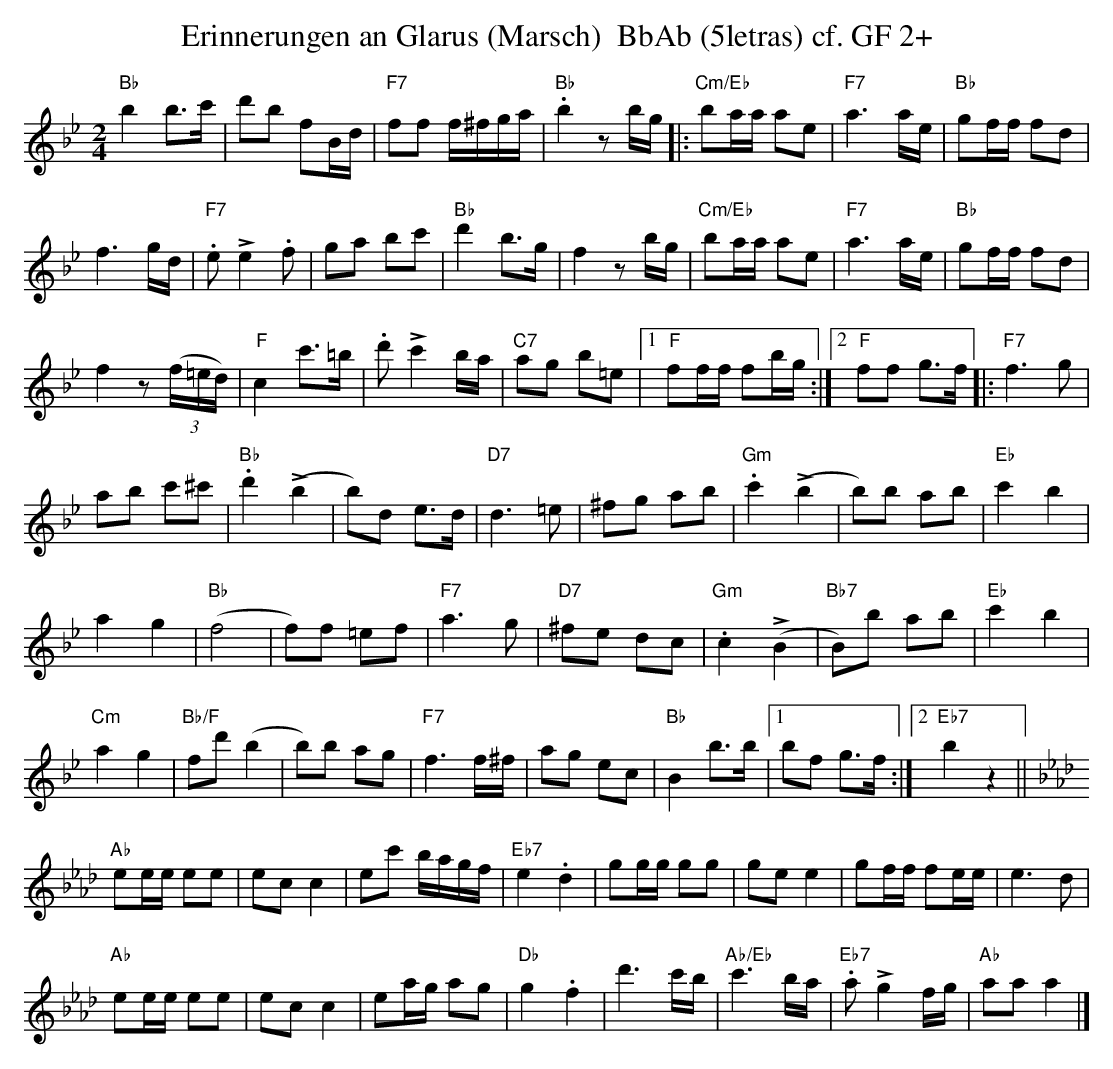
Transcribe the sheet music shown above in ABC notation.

X:1
T:Erinnerungen an Glarus (Marsch)  BbAb (5letras) cf. GF 2+
M:2/4
L:1/8
K:Bbmaj%%MIDI gchordon
"Bb"b2b>c' | d'b fB/2d/2 | "F7"ff f/2^f/2g/2a/2 | "Bb".b2zb/2g/2 |: "Cm/Eb"ba/2a/2 ae | "F7"a3a/2e/2 | "Bb"gf/2f/2 fd |
f3g/2d/2 | "F7".e!>!e2.f | ga bc' | "Bb"d'2 b>g | f2zb/2g/2 | "Cm/Eb"ba/2a/2 ae | "F7"a3a/2e/2 | "Bb"gf/2f/2 fd |
f2z((3f/2=e/2d/2) | "F"c2 c'>=b | .d' !>!c'2b/2a/2 | "C7"ag b=e |1 "F"ff/2f/2 fb/2g/2 :|2 "F"ff g>f |: "F7"f3g |
ab c'^c' | "Bb".d'2 (!>!b2 | b)d e>d | "D7"d3=e | ^fg ab | "Gm".c'2 (!>!b2 | b)b ab | "Eb"c'2b2 |
a2g2 | "Bb"(f4 | f)f =ef | "F7"a3g | "D7"^fe dc | "Gm".c2(!>!B2 | "Bb7"B)b ab | "Eb"c'2b2 |
"Cm"a2g2 | "Bb/F"fd' (b2 | b)b ag | "F7"f3f/2^f/2 | ag ec | "Bb"B2 b>b |1 bf g>f :|2 "Eb7"b2z2 || [K:Abmaj]
"Ab"ee/2e/2 ee | ecc2 | ec' b/2a/2g/2f/2 | "Eb7"e2.d2 | gg/2g/2 gg | gee2 | gf/2f/2 fe/2e/2 | e3d |
"Ab"ee/2e/2 ee | ecc2 | ea/2g/2 ag | "Db"g2.f2 | d'3c'/2b/2 | "Ab/Eb"c'3b/2a/2 | "Eb7".a !>!g2 f/2g/2 | "Ab"aa a2 |]
